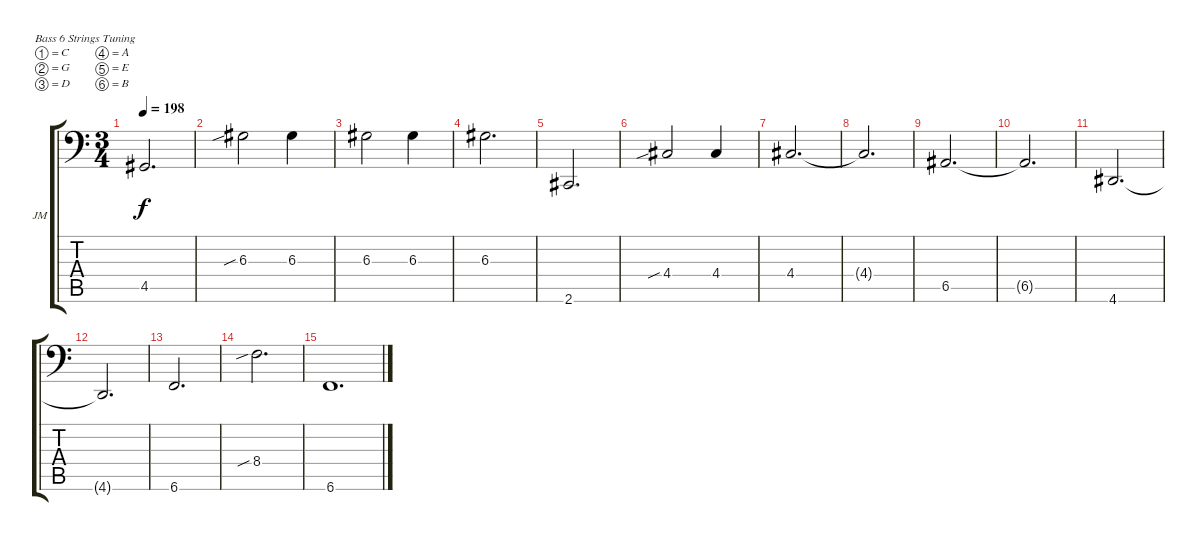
\defaultSystemsLayout 4
\bracketExtendMode groupsimilarinstruments
\firstSystemTrackNameOrientation horizontal
\otherSystemsTrackNameOrientation horizontal
\track ("John Myung " "JM") {instrument electricbassfinger}
\staff {score tabs}
\tuning (C3 G2 D2 A1 E1 B0)
\ts (3 4)
\tempo 198
\clef f4
\ks c
4.5.2{d dy f} |
6.3{sib}.2 6.3.4 |
6.3.2 6.3.4 |
6.3.2{d} |
2.6.2{d} |
4.4{sib}.2 4.4.4 |
4.4.2{d} |
4.4{t}.2{d} |
6.5.2{d} |
6.5{t}.2{d} |
4.6.2{d} |
4.6{t}.2{d} |
6.6.2{d} |
8.4{sib}.2{d} |
6.6.1{d}
